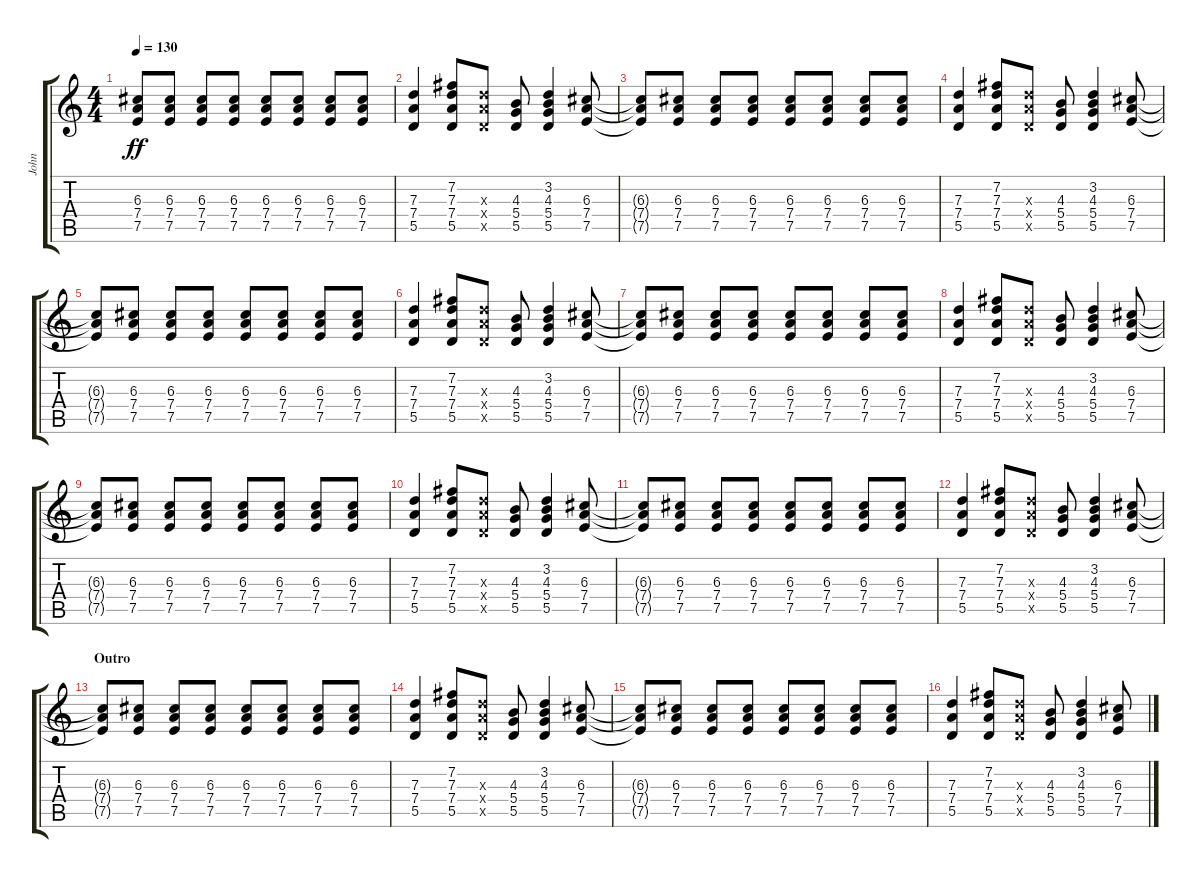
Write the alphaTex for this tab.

\track ("John" "John") {instrument acousticguitarnylon}
\staff {score tabs}
\tuning (E4 B3 G3 D3 A2 E2) {hide}
\ts (4 4)
\tempo 130
\clef g2
\ks c
(6.3{t} 7.4{t} 7.5{t}).8{dy ff} (6.3 7.4 7.5).8 (6.3 7.4 7.5).8 (6.3 7.4 7.5).8 (6.3 7.4 7.5).8 (6.3 7.4 7.5).8 (6.3 7.4 7.5).8 (6.3 7.4 7.5).8 |
(7.3 7.4 5.5).4 (7.2 7.3 7.4 5.5).8 (7.3{x} 7.4{x} 5.5{x}).8 (4.3 5.4 5.5).8 (3.2 4.3 5.4 5.5).4 (6.3 7.4 7.5).8 |
(6.3{t} 7.4{t} 7.5{t}).8 (6.3 7.4 7.5).8 (6.3 7.4 7.5).8 (6.3 7.4 7.5).8 (6.3 7.4 7.5).8 (6.3 7.4 7.5).8 (6.3 7.4 7.5).8 (6.3 7.4 7.5).8 |
(7.3 7.4 5.5).4 (7.2 7.3 7.4 5.5).8 (7.3{x} 7.4{x} 5.5{x}).8 (4.3 5.4 5.5).8 (3.2 4.3 5.4 5.5).4 (6.3 7.4 7.5).8 |
(6.3{t} 7.4{t} 7.5{t}).8 (6.3 7.4 7.5).8 (6.3 7.4 7.5).8 (6.3 7.4 7.5).8 (6.3 7.4 7.5).8 (6.3 7.4 7.5).8 (6.3 7.4 7.5).8 (6.3 7.4 7.5).8 |
(7.3 7.4 5.5).4 (7.2 7.3 7.4 5.5).8 (7.3{x} 7.4{x} 5.5{x}).8 (4.3 5.4 5.5).8 (3.2 4.3 5.4 5.5).4 (6.3 7.4 7.5).8 |
(6.3{t} 7.4{t} 7.5{t}).8 (6.3 7.4 7.5).8 (6.3 7.4 7.5).8 (6.3 7.4 7.5).8 (6.3 7.4 7.5).8 (6.3 7.4 7.5).8 (6.3 7.4 7.5).8 (6.3 7.4 7.5).8 |
(7.3 7.4 5.5).4 (7.2 7.3 7.4 5.5).8 (7.3{x} 7.4{x} 5.5{x}).8 (4.3 5.4 5.5).8 (3.2 4.3 5.4 5.5).4 (6.3 7.4 7.5).8 |
(6.3{t} 7.4{t} 7.5{t}).8 (6.3 7.4 7.5).8 (6.3 7.4 7.5).8 (6.3 7.4 7.5).8 (6.3 7.4 7.5).8 (6.3 7.4 7.5).8 (6.3 7.4 7.5).8 (6.3 7.4 7.5).8 |
(7.3 7.4 5.5).4 (7.2 7.3 7.4 5.5).8 (7.3{x} 7.4{x} 5.5{x}).8 (4.3 5.4 5.5).8 (3.2 4.3 5.4 5.5).4 (6.3 7.4 7.5).8 |
(6.3{t} 7.4{t} 7.5{t}).8 (6.3 7.4 7.5).8 (6.3 7.4 7.5).8 (6.3 7.4 7.5).8 (6.3 7.4 7.5).8 (6.3 7.4 7.5).8 (6.3 7.4 7.5).8 (6.3 7.4 7.5).8 |
(7.3 7.4 5.5).4 (7.2 7.3 7.4 5.5).8 (7.3{x} 7.4{x} 5.5{x}).8 (4.3 5.4 5.5).8 (3.2 4.3 5.4 5.5).4 (6.3 7.4 7.5).8 |
\section ("" "Outro")
(6.3{t} 7.4{t} 7.5{t}).8 (6.3 7.4 7.5).8 (6.3 7.4 7.5).8 (6.3 7.4 7.5).8 (6.3 7.4 7.5).8 (6.3 7.4 7.5).8 (6.3 7.4 7.5).8 (6.3 7.4 7.5).8 |
(7.3 7.4 5.5).4 (7.2 7.3 7.4 5.5).8 (7.3{x} 7.4{x} 5.5{x}).8 (4.3 5.4 5.5).8 (3.2 4.3 5.4 5.5).4 (6.3 7.4 7.5).8 |
(6.3{t} 7.4{t} 7.5{t}).8 (6.3 7.4 7.5).8 (6.3 7.4 7.5).8 (6.3 7.4 7.5).8 (6.3 7.4 7.5).8 (6.3 7.4 7.5).8 (6.3 7.4 7.5).8 (6.3 7.4 7.5).8 |
(7.3 7.4 5.5).4 (7.2 7.3 7.4 5.5).8 (7.3{x} 7.4{x} 5.5{x}).8 (4.3 5.4 5.5).8 (3.2 4.3 5.4 5.5).4 (6.3 7.4 7.5).8
